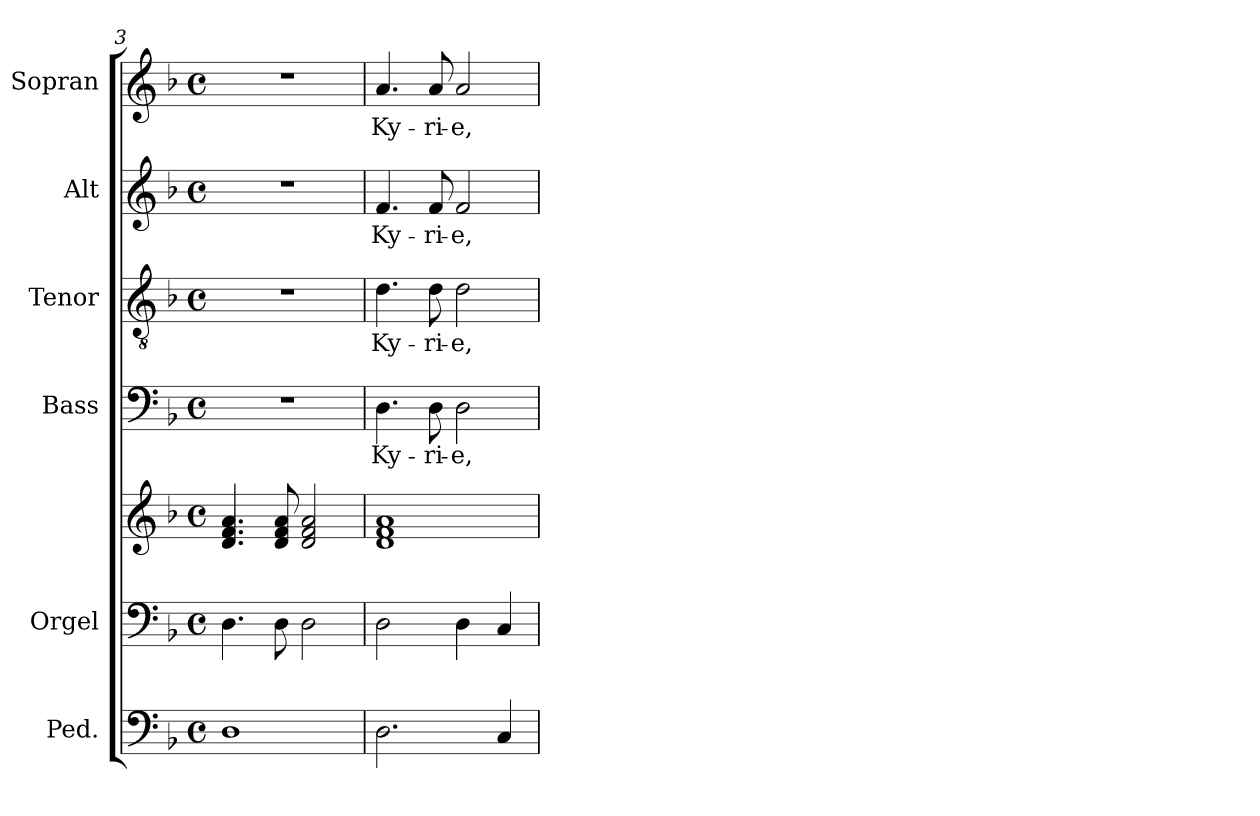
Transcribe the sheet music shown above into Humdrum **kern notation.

**kern	**kern	**kern	**kern	**text	**kern	**text	**kern	**text	**kern	**text
*part6	*part5	*part5	*part4	*part4	*part3	*part3	*part2	*part2	*part1	*part1
*staff7	*staff6	*staff5	*staff4	*staff4	*staff3	*staff3	*staff2	*staff2	*staff1	*staff1
*I"Ped.	*I"Orgel	*	*I"Bass	*	*I"Tenor	*	*I"Alt	*	*I"Sopran	*
*	*I'Org.	*	*I'B.	*	*I'T.	*	*I'A.	*	*I'S.	*
*clefF4	*clefF4	*clefG2	*clefF4	*	*clefGv2	*	*clefG2	*	*clefG2	*
*ITrd7c12	*	*	*	*	*	*	*	*	*	*
*k[b-]	*k[b-]	*k[b-]	*k[b-]	*	*k[b-]	*	*k[b-]	*	*k[b-]	*
*F:	*F:	*F:	*F:	*	*F:	*	*F:	*	*F:	*
*M4/4	*M4/4	*M4/4	*M4/4	*	*M4/4	*	*M4/4	*	*M4/4	*
*met(c)	*met(c)	*met(c)	*met(c)	*	*met(c)	*	*met(c)	*	*met(c)	*
=3	=3	=3	=3	=3	=3	=3	=3	=3	=3	=3
1DD	4.D\	4.d/ 4.f/ 4.a/	1r	.	1r	.	1r	.	1r	.
.	8D\	8d/ 8f/ 8a/	.	.	.	.	.	.	.	.
.	2D\	2d/ 2f/ 2a/	.	.	.	.	.	.	.	.
=4	=4	=4	=4	=4	=4	=4	=4	=4	=4	=4
!	!	!	!	!LO:LY:b	!	!LO:LY:b	!	!LO:LY:b	!	!LO:LY:b
2.DD\	2D\	1d 1f 1a	4.D\	Ky-	4.d\	Ky-	4.f/	Ky-	4.a/	Ky-
!	!	!	!	!LO:LY:b	!	!LO:LY:b	!	!LO:LY:b	!	!LO:LY:b
.	.	.	8D\	-ri-	8d\	-ri-	8f/	-ri-	8a/	-ri-
!	!	!	!	!LO:LY:b	!	!LO:LY:b	!	!LO:LY:b	!	!LO:LY:b
.	4D\	.	2D\	-e,	2d\	-e,	2f/	-e,	2a/	-e,
4CC/	4C/	.	.	.	.	.	.	.	.	.
=	=	=	=	=	=	=	=	=	=	=
*-	*-	*-	*-	*-	*-	*-	*-	*-	*-	*-
